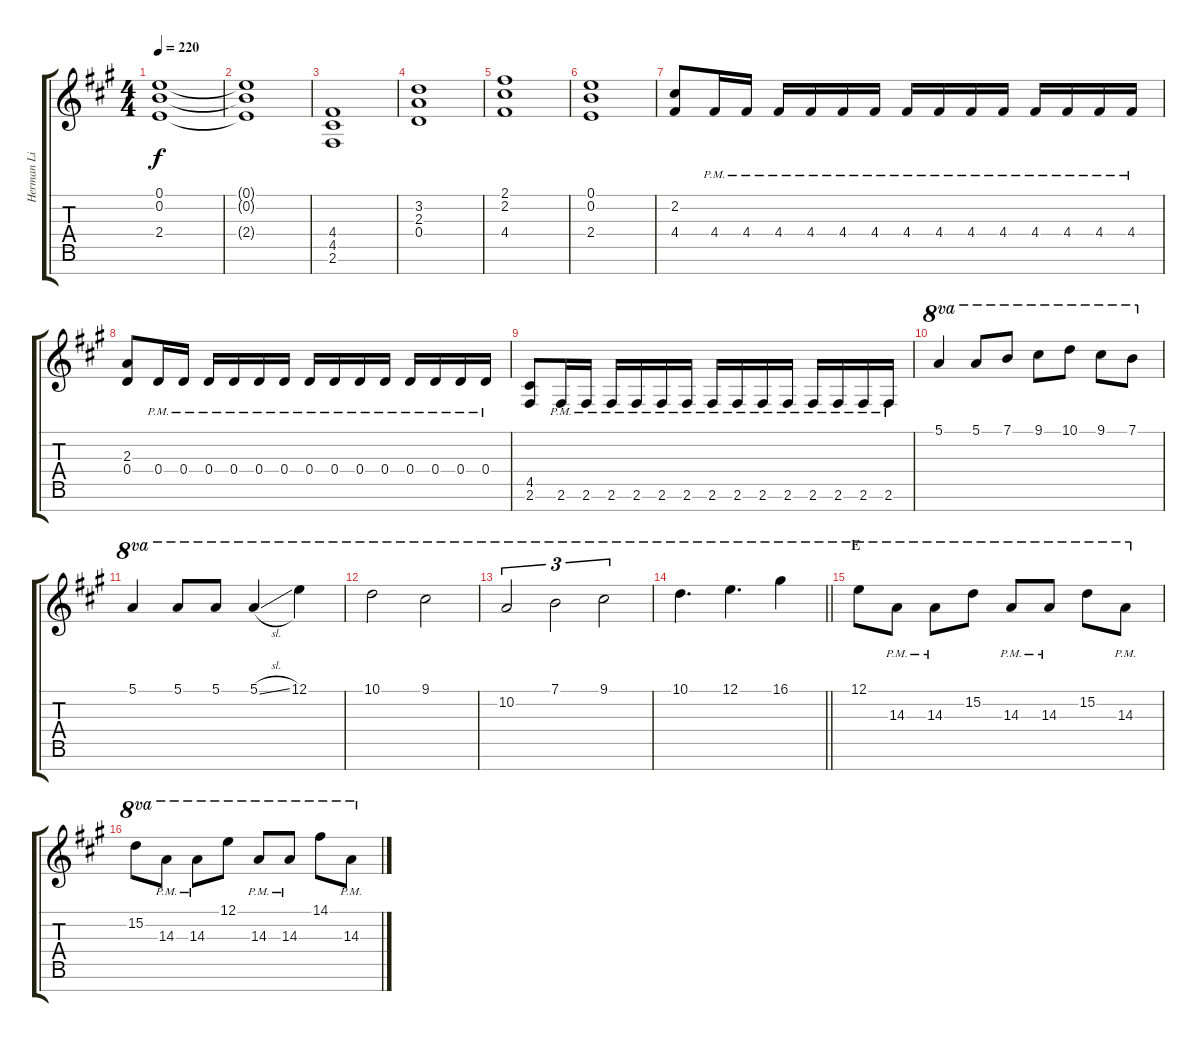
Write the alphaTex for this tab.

\track ("Herman Li I" "Herman Li ") {instrument overdrivenguitar}
\staff {score tabs}
\tuning (E4 B3 G3 D3 A2 E2 B1) {hide}
\ts (4 4)
\tempo 220
\clef g2
\ks a
(0.1 0.2 2.4).1{dy f} |
(0.1{t} 0.2{t} 2.4{t}).1 |
(4.4 4.5 2.6).1 |
(3.2 2.3 0.4).1 |
(2.1 2.2 4.4).1 |
(0.1 0.2 2.4).1 |
(2.2 4.4).8 4.4{pm}.16 4.4{pm}.16 4.4{pm}.16 4.4{pm}.16 4.4{pm}.16 4.4{pm}.16 4.4{pm}.16 4.4{pm}.16 4.4{pm}.16 4.4{pm}.16 4.4{pm}.16 4.4{pm}.16 4.4{pm}.16 4.4{pm}.16 |
(2.3 0.4).8 0.4{pm}.16 0.4{pm}.16 0.4{pm}.16 0.4{pm}.16 0.4{pm}.16 0.4{pm}.16 0.4{pm}.16 0.4{pm}.16 0.4{pm}.16 0.4{pm}.16 0.4{pm}.16 0.4{pm}.16 0.4{pm}.16 0.4{pm}.16 |
(4.5 2.6).8 2.6{pm}.16 2.6{pm}.16 2.6{pm}.16 2.6{pm}.16 2.6{pm}.16 2.6{pm}.16 2.6{pm}.16 2.6{pm}.16 2.6{pm}.16 2.6{pm}.16 2.6{pm}.16 2.6{pm}.16 2.6{pm}.16 2.6{pm}.16 |
5.1.4{ot 8va} 5.1.8{ot 8va} 7.1.8{ot 8va} 9.1.8{ot 8va} 10.1.8{ot 8va} 9.1.8{ot 8va} 7.1.8{ot 8va} |
5.1.4{ot 8va} 5.1.8{ot 8va} 5.1.8{ot 8va} 5.1{sl}.4{ot 8va} 12.1.4{ot 8va} |
10.1.2{ot 8va} 9.1.2{ot 8va} |
10.2.2{tu (3 2) ot 8va} 7.1.2{tu (3 2) ot 8va} 9.1.2{tu (3 2) ot 8va} |
\barLineRight lightlight
10.1.4{d ot 8va} 12.1.4{d ot 8va} 16.1.4{ot 8va} |
\section ("" "E")
12.1.8{ot 8va} 14.3{pm}.8{ot 8va} 14.3{pm}.8{ot 8va} 15.2.8{ot 8va} 14.3{pm}.8{ot 8va} 14.3{pm}.8{ot 8va} 15.2.8{ot 8va} 14.3{pm}.8{ot 8va} |
15.2.8{ot 8va} 14.3{pm}.8{ot 8va} 14.3{pm}.8{ot 8va} 12.1.8{ot 8va} 14.3{pm}.8{ot 8va} 14.3{pm}.8{ot 8va} 14.1.8{ot 8va} 14.3{pm}.8{ot 8va}
